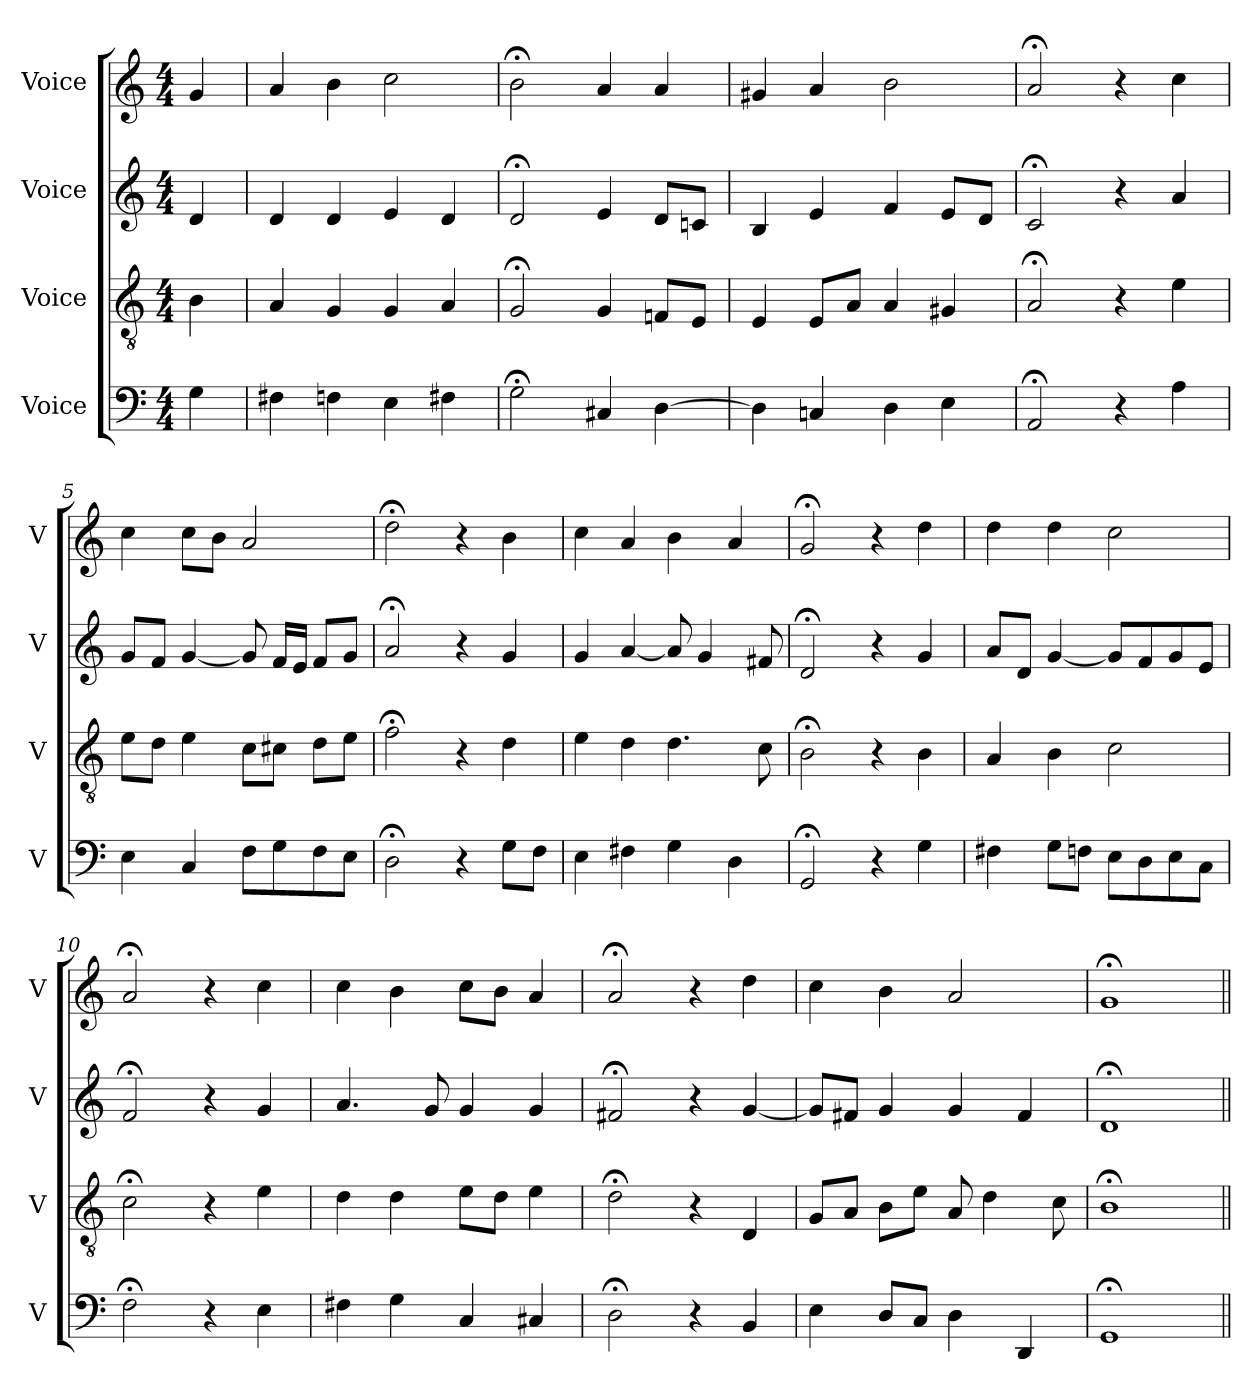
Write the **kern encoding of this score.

**kern	**kern	**kern	**kern
*part4	*part3	*part2	*part1
*staff4	*staff3	*staff2	*staff1
*I"Voice	*I"Voice	*I"Voice	*I"Voice
*I'V	*I'V	*I'V	*I'V
*clefF4	*clefGv2	*clefG2	*clefG2
*k[]	*k[]	*k[]	*k[]
*M4/4	*M4/4	*M4/4	*M4/4
*MM100	*MM100	*MM100	*MM100
=	=	=	=
4G\	4B\	4d/	4g/
=1	=1	=1	=1
4F#X\	4A/	4d/	4a/
4Fn\	4G/	4d/	4b\
4E\	4G/	4e/	2cc\
4F#X\	4A/	4d/	.
=2	=2	=2	=2
2G;\	2G;/	2d;/	2b;\
4C#X/	4G/	4e/	4a/
[4D\	8Fn/L	8d/L	4a/
.	8E/J	8cn/J	.
=3	=3	=3	=3
4D\]	4E/	4B/	4g#X/
4Cn/	8E/L	4e/	4a/
.	8A/J	.	.
4D\	4A/	4f/	2b\
4E\	4G#X/	8e/L	.
.	.	8d/J	.
=4	=4	=4	=4
2AA;/	2A;/	2c;/	2a;/
4r	4r	4r	4r
4A\	4e\	4a/	4cc\
!!LO:LB:g=z
=5	=5	=5	=5
4E\	8e\L	8g/L	4cc\
.	8d\J	8f/J	.
4C/	4e\	[4g/	8cc\L
.	.	.	8b\J
8F\L	8c\L	8g/]	2a/
8G\	8c#X\J	16f/LL	.
.	.	16e/JJ	.
8F\	8d\L	8f/L	.
8E\J	8e\J	8g/J	.
=6	=6	=6	=6
2D;\	2f;\	2a;/	2dd;\
4r	4r	4r	4r
8G\L	4d\	4g/	4b\
8F\J	.	.	.
=7	=7	=7	=7
4E\	4e\	4g/	4cc\
4F#X\	4d\	[4a/	4a/
4G\	4.d\	8a/]	4b\
.	.	4g/	.
4D\	.	.	4a/
.	8c\	8f#X/	.
=8	=8	=8	=8
2GG;/	2B;\	2d;/	2g;/
4r	4r	4r	4r
4G\	4B\	4g/	4dd\
=9	=9	=9	=9
4F#X\	4A/	8a/L	4dd\
.	.	8d/J	.
8G\L	4B\	[4g/	4dd\
8Fn\J	.	.	.
8E\L	2c\	8g/L]	2cc\
8D\	.	8f/	.
8E\	.	8g/	.
8C\J	.	8e/J	.
!!LO:LB:g=z
=10	=10	=10	=10
2F;\	2c;\	2f;/	2a;/
4r	4r	4r	4r
4E\	4e\	4g/	4cc\
=11	=11	=11	=11
4F#X\	4d\	4.a/	4cc\
4G\	4d\	.	4b\
.	.	8g/	.
4C/	8e\L	4g/	8cc\L
.	8d\J	.	8b\J
4C#X/	4e\	4g/	4a/
=12	=12	=12	=12
2D;\	2d;\	2f#X;/	2a;/
4r	4r	4r	4r
4BB/	4D/	[4g/	4dd\
=13	=13	=13	=13
4E\	8G/L	8g/L]	4cc\
.	8A/J	8f#X/J	.
8D/L	8B\L	4g/	4b\
8C/J	8e\J	.	.
4D\	8A/	4g/	2a/
.	4d\	.	.
4DD/	.	4f#/	.
.	8c\	.	.
=14	=14	=14	=14
1GG;	1B;	1d;	1g;
=||	=||	=||	=||
*-	*-	*-	*-
